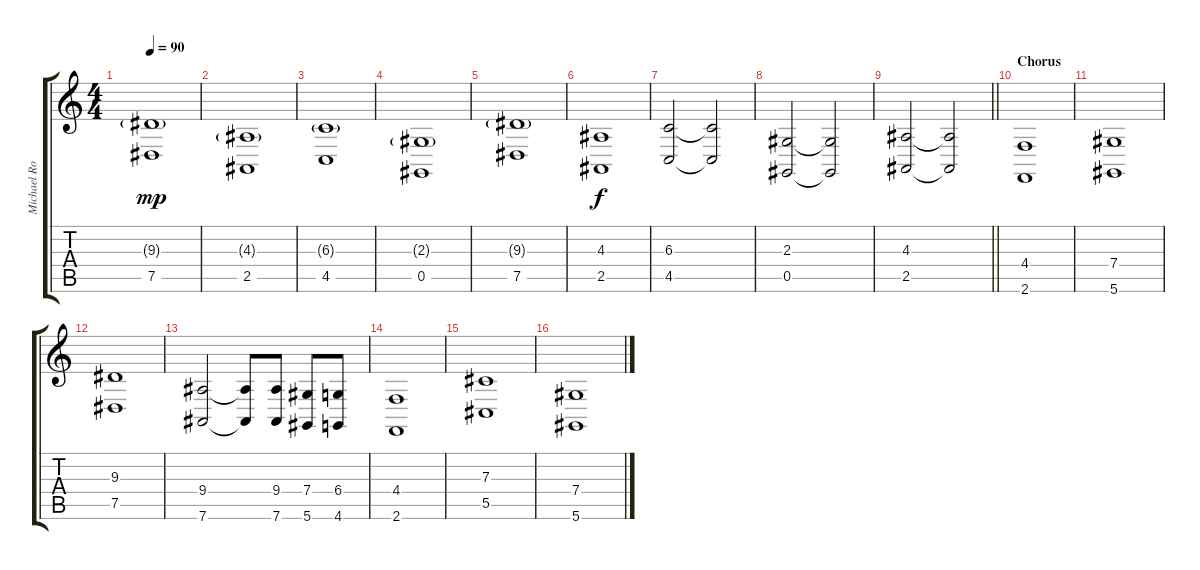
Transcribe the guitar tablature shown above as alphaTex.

\track ("Michael Rodenberg (Keyboard)" "Michael Ro") {instrument stringensemble1}
\staff {score tabs}
\tuning (Eb4 Bb3 Gb3 Db3 Ab2 Eb2) {hide}
\ts (4 4)
\tempo 90
\clef g2
\ks c
(9.3{g} 7.5).1{dy mp} |
(4.3{g} 2.5).1 |
(6.3{g} 4.5).1 |
(2.3{g} 0.5).1 |
(9.3{g} 7.5).1 |
(4.3 2.5).1{dy f} |
(6.3 4.5).2{volume 11} (6.3{t} 4.5{t}).2{volume 12} |
(2.3 0.5).2{volume 13} (2.3{t} 0.5{t}).2{volume 14} |
\barLineRight lightlight
(4.3 2.5).2{volume 15} (4.3{t} 2.5{t}).2{volume 16} |
\section ("" "Chorus")
(4.4 2.6).1{volume 10} |
(7.4 5.6).1 |
(9.3 7.5).1 |
(9.4 7.6).2 (9.4{t} 7.6{t}).8 (9.4 7.6).8 (7.4 5.6).8 (6.4 4.6).8 |
(4.4 2.6).1 |
(7.3 5.5).1 |
(7.4 5.6).1
